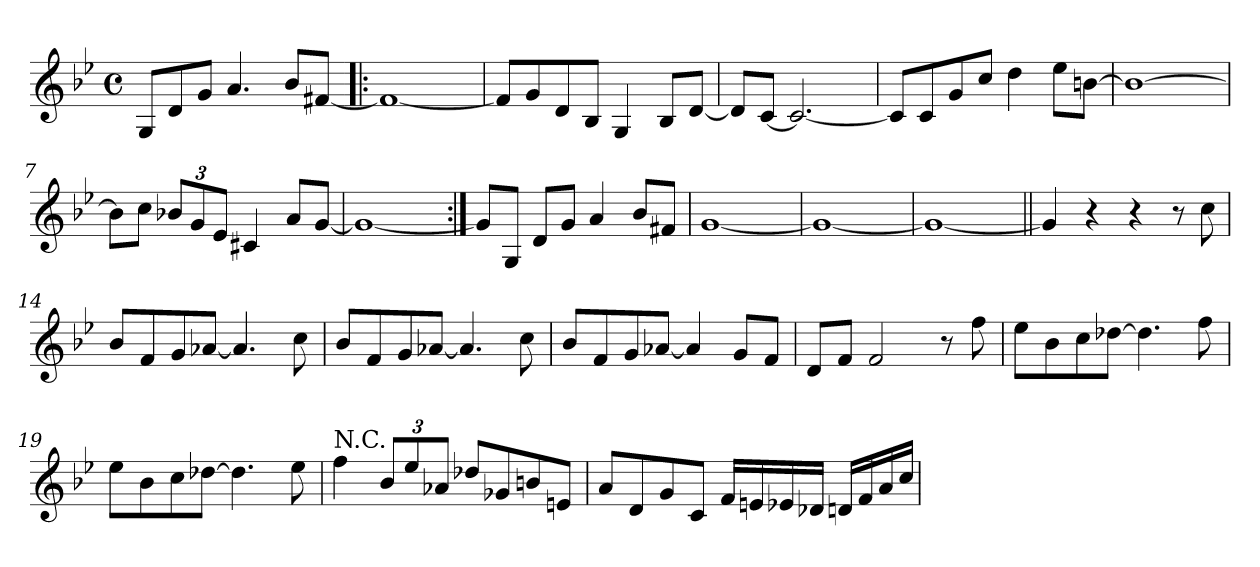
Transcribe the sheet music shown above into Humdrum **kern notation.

**kern
*part1
*staff1
*clefG2
*k[b-e-]
*B-:
*M4/4
*met(c)
=1
8G/L
8d/
8g/J
4.a/
8b-/L
[8f#X/J
=2!|:
1f#_
=3
8f#/L]
8g/
8d/
8B-/J
4G/
8B-/L
[8d/J
=4
8d/L]
[8c/J
2.c/_
!!LO:LB:g=z
=5
8c/L]
8c/
8g/
8cc/J
4dd\
8ee-\L
[8bn\J
=6
1b_
=7
8b\L]
8cc\J
*Xbrackettup
12b-X/L
12g/
12e-/J
4c#X/
8a/L
[8g/J
=8
1g_
!!LO:LB:g=z
=9:|!
8g/L]
8G/J
8d/L
8g/J
4a/
8b-/L
8f#X/J
=10
[1g
=11
1g_
=12
1g_
=13||
4g/]
4r
4r
8r
8cc\
!!LO:LB:g=z
=14
8b-/L
8f/
8g/
[8a-X/J
4.a-/]
8cc\
=15
8b-/L
8f/
8g/
[8a-X/J
4.a-/]
8cc\
=16
8b-/L
8f/
8g/
[8a-X/J
4a-/]
8g/L
8f/J
!!LO:LB:g=z
=17
8d/L
8f/J
2f/
8r
8ff\
=18
8ee-\L
8b-\
8cc\
[8dd-X\J
4.dd-\]
8ff\
=19
8ee-\L
8b-\
8cc\
[8dd-X\J
4.dd-\]
8ee-\
!!LO:LB:g=z
=20
!LO:TX:a:t=N.C.
4ff\
12b-/L
12ee-/
12a-X/J
8dd-X/L
8g-X/
8bn/
8en/J
=21
8a/L
8d/
8g/
8c/J
16f/L
16en/
16e-X/
16d-X/J
16dn/L
16f/
16a/
16cc/J
=
*-
